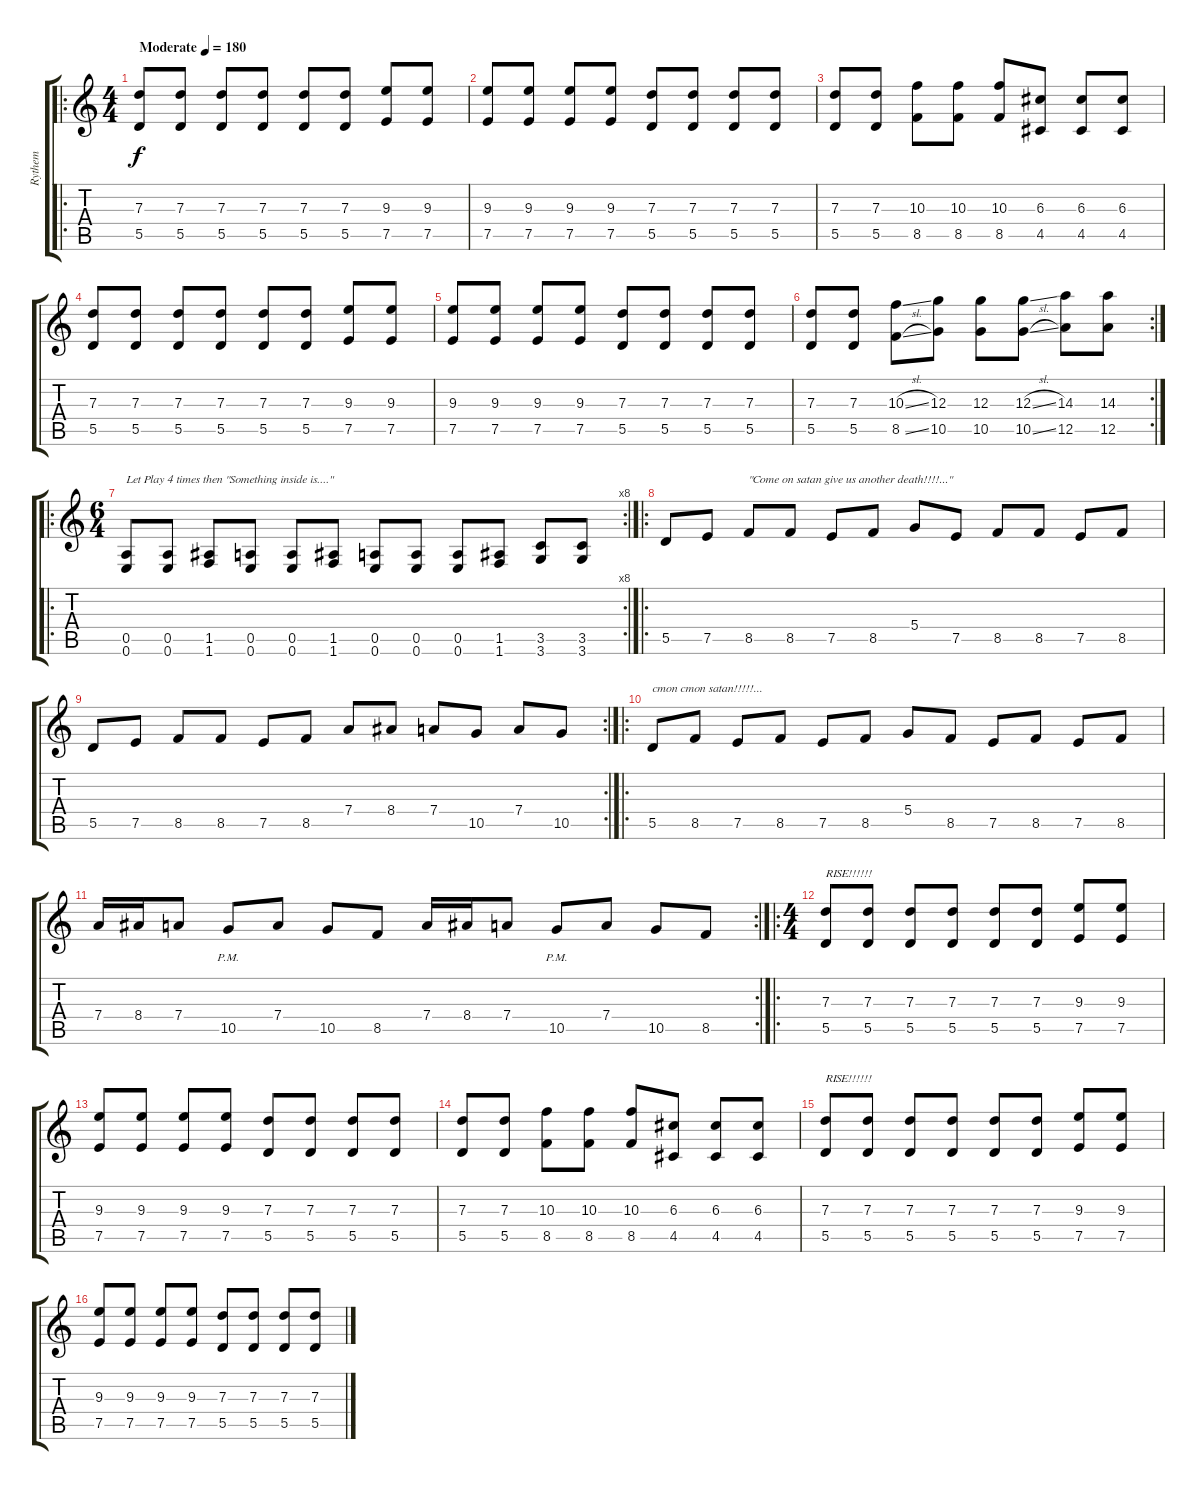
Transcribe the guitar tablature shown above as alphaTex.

\track ("Rythem" "Rythem") {instrument acousticguitarsteel}
\staff {score tabs}
\tuning (E4 B3 G3 D3 A2 E2) {hide}
\ro
\ts (4 4)
\tempo (180 "Moderate")
\clef g2
\ks c
(7.3 5.5).8{dy f instrument acousticguitarsteel} (7.3 5.5).8 (7.3 5.5).8 (7.3 5.5).8 (7.3 5.5).8 (7.3 5.5).8 (9.3 7.5).8 (9.3 7.5).8 |
(9.3 7.5).8 (9.3 7.5).8 (9.3 7.5).8 (9.3 7.5).8 (7.3 5.5).8 (7.3 5.5).8 (7.3 5.5).8 (7.3 5.5).8 |
(7.3 5.5).8 (7.3 5.5).8 (10.3 8.5).8 (10.3 8.5).8 (10.3 8.5).8 (6.3 4.5).8 (6.3 4.5).8 (6.3 4.5).8 |
(7.3 5.5).8 (7.3 5.5).8 (7.3 5.5).8 (7.3 5.5).8 (7.3 5.5).8 (7.3 5.5).8 (9.3 7.5).8 (9.3 7.5).8 |
(9.3 7.5).8 (9.3 7.5).8 (9.3 7.5).8 (9.3 7.5).8 (7.3 5.5).8 (7.3 5.5).8 (7.3 5.5).8 (7.3 5.5).8 |
\rc 2
(7.3 5.5).8 (7.3 5.5).8 (10.3{sl} 8.5{sl}).8 (12.3 10.5).8 (12.3 10.5).8 (12.3{sl} 10.5{sl}).8 (14.3 12.5).8 (14.3 12.5).8 |
\ro
\rc 8
\ts (6 4)
(0.5 0.6).8{txt "Let Play 4 times then \"Something inside is....\"" instrument overdrivenguitar} (0.5 0.6).8 (1.5 1.6).8 (0.5 0.6).8 (0.5 0.6).8 (1.5 1.6).8 (0.5 0.6).8 (0.5 0.6).8 (0.5 0.6).8 (1.5 1.6).8 (3.5 3.6).8 (3.5 3.6).8 |
\ro
5.5.8 7.5.8 8.5.8{txt "\"Come on satan give us another death!!!!...\""} 8.5.8 7.5.8 8.5.8 5.4.8 7.5.8 8.5.8 8.5.8 7.5.8 8.5.8 |
\rc 2
5.5.8 7.5.8 8.5.8 8.5.8 7.5.8 8.5.8 7.4.8 8.4.8 7.4.8 10.5.8 7.4.8 10.5.8 |
\ro
5.5.8{txt "cmon cmon satan!!!!!..."} 8.5.8 7.5.8 8.5.8 7.5.8 8.5.8 5.4.8 8.5.8 7.5.8 8.5.8 7.5.8 8.5.8 |
\rc 2
7.4.16 8.4.16 7.4.8 10.5{pm}.8 7.4.8 10.5.8 8.5.8 7.4.16 8.4.16 7.4.8 10.5{pm}.8 7.4.8 10.5.8 8.5.8 |
\ro
\ts (4 4)
(7.3 5.5).8{txt "RISE!!!!!!"} (7.3 5.5).8 (7.3 5.5).8 (7.3 5.5).8 (7.3 5.5).8 (7.3 5.5).8 (9.3 7.5).8 (9.3 7.5).8 |
(9.3 7.5).8 (9.3 7.5).8 (9.3 7.5).8 (9.3 7.5).8 (7.3 5.5).8 (7.3 5.5).8 (7.3 5.5).8 (7.3 5.5).8 |
(7.3 5.5).8 (7.3 5.5).8 (10.3 8.5).8 (10.3 8.5).8 (10.3 8.5).8 (6.3 4.5).8 (6.3 4.5).8 (6.3 4.5).8 |
(7.3 5.5).8{txt "RISE!!!!!!"} (7.3 5.5).8 (7.3 5.5).8 (7.3 5.5).8 (7.3 5.5).8 (7.3 5.5).8 (9.3 7.5).8 (9.3 7.5).8 |
(9.3 7.5).8 (9.3 7.5).8 (9.3 7.5).8 (9.3 7.5).8 (7.3 5.5).8 (7.3 5.5).8 (7.3 5.5).8 (7.3 5.5).8
